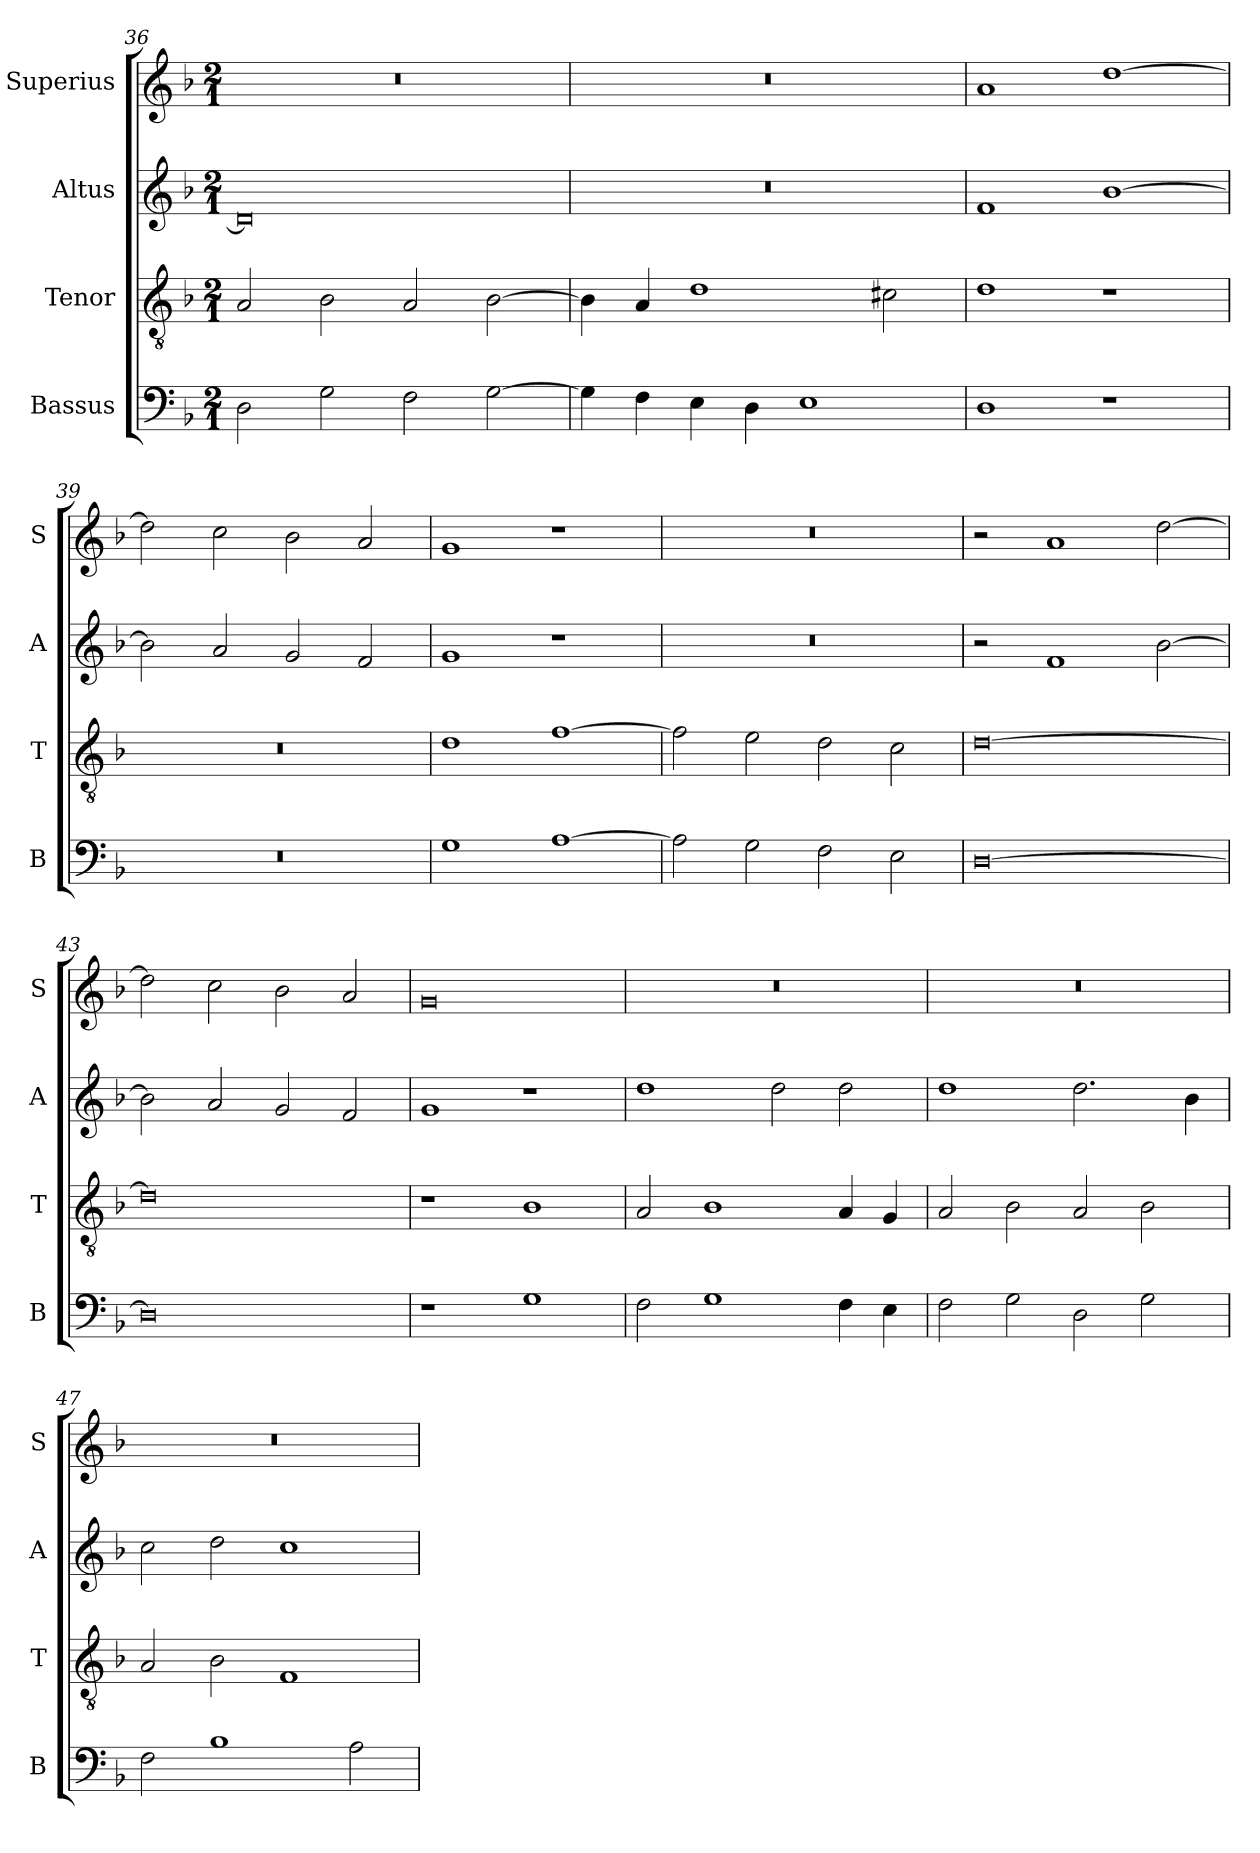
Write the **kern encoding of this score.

**kern	**kern	**kern	**kern
*part4	*part3	*part2	*part1
*staff4	*staff3	*staff2	*staff1
*I"Bassus	*I"Tenor	*I"Altus	*I"Superius
*I'B	*I'T	*I'A	*I'S
*clefF4	*clefGv2	*clefG2	*clefG2
*k[b-]	*k[b-]	*k[b-]	*k[b-]
*F:	*F:	*F:	*F:
*M2/1	*M2/1	*M2/1	*M2/1
=36	=36	=36	=36
2D	2A	0d]	0r
2G	2B-	.	.
2F	2A	.	.
[2G	[2B-	.	.
=37	=37	=37	=37
4G]	4B-]	0r	0r
4F	4A	.	.
4E	1d	.	.
4D	.	.	.
1E	.	.	.
.	2c#X	.	.
=38	=38	=38	=38
1D	1d	1f	1a
1r	1r	[1b-	[1dd
=39	=39	=39	=39
0r	0r	2b-]	2dd]
.	.	2a	2cc
.	.	2g	2b-
.	.	2f	2a
=40	=40	=40	=40
1G	1d	1g	1g
[1A	[1f	1r	1r
=41	=41	=41	=41
2A]	2f]	0r	0r
2G	2e	.	.
2F	2d	.	.
2E	2c	.	.
=42	=42	=42	=42
[0D	[0d	2r	2r
.	.	1f	1a
.	.	[2b-	[2dd
=43	=43	=43	=43
0D]	0d]	2b-]	2dd]
.	.	2a	2cc
.	.	2g	2b-
.	.	2f	2a
=44	=44	=44	=44
1r	1r	1g	0g
1G	1B-	1r	.
=45	=45	=45	=45
2F	2A	1dd	0r
1G	1B-	.	.
.	.	2dd	.
4F	4A	2dd	.
4E	4G	.	.
=46	=46	=46	=46
2F	2A	1dd	0r
2G	2B-	.	.
2D	2A	2.dd	.
2G	2B-	.	.
.	.	4b-	.
=47	=47	=47	=47
2F	2A	2cc	0r
1B-	2B-	2dd	.
.	1F	1cc	.
2A	.	.	.
=	=	=	=
*-	*-	*-	*-
